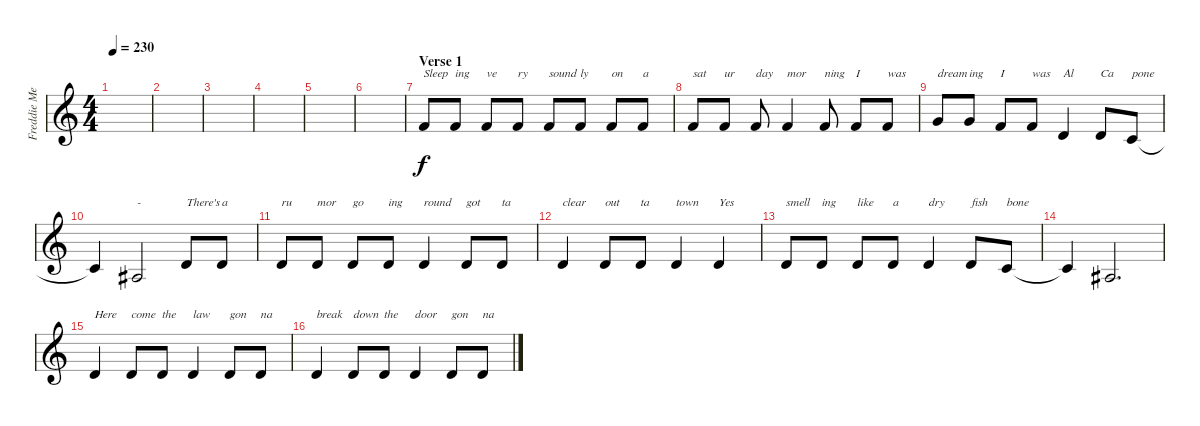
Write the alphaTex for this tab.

\track ("Freddie Mercury" "Freddie Me") {instrument voiceoohs}
\staff {score}
\tuning (E4 B3 G3 D3 A2 E2 B1) {hide}
\ts (4 4)
\tempo 230
\clef g2
\ks c
|
|
|
|
|
|
\section ("" "Verse 1")
1.1.8{txt "Sleep"} 1.1.8{txt "ing"} 1.1.8{txt "ve"} 1.1.8{txt "ry"} 1.1.8{txt "sound"} 1.1.8{txt "ly"} 1.1.8{txt "on"} 1.1.8{txt "a"} |
1.1.8{txt "sat"} 1.1.8{txt "ur"} 1.1.8{txt "day"} 1.1.4{txt "mor"} 1.1.8{txt "ning"} 1.1.8{txt "I"} 1.1.8{txt "was"} |
3.1.8{txt "dream"} 3.1.8{txt "ing"} 1.1.8{txt "I"} 1.1.8{txt "was"} 3.2.4{txt "Al"} 3.2.8{txt "Ca"} 1.2.8{txt "pone"} |
1.2{t}.4 3.3.2{txt "-"} 3.2.8{txt "There's"} 3.2.8{txt "a"} |
3.2.8{txt "ru"} 3.2.8{txt "mor"} 3.2.8{txt "go"} 3.2.8{txt "ing"} 3.2.4{txt "round"} 3.2.8{txt "got"} 3.2.8{txt "ta"} |
3.2.4{txt "clear"} 3.2.8{txt "out"} 3.2.8{txt "ta"} 3.2.4{txt "town"} 3.2.4{txt "Yes"} |
3.2.8{txt "smell"} 3.2.8{txt "ing"} 3.2.8{txt "like"} 3.2.8{txt "a"} 3.2.4{txt "dry"} 3.2.8{txt "fish"} 1.2.8{txt "bone"} |
1.2{t}.4 3.3.2{d} |
3.2.4{txt "Here"} 3.2.8{txt "come"} 3.2.8{txt "the"} 3.2.4{txt "law"} 3.2.8{txt "gon"} 3.2.8{txt "na"} |
3.2.4{txt "break"} 3.2.8{txt "down"} 3.2.8{txt "the"} 3.2.4{txt "door"} 3.2.8{txt "gon"} 3.2.8{txt "na"}
